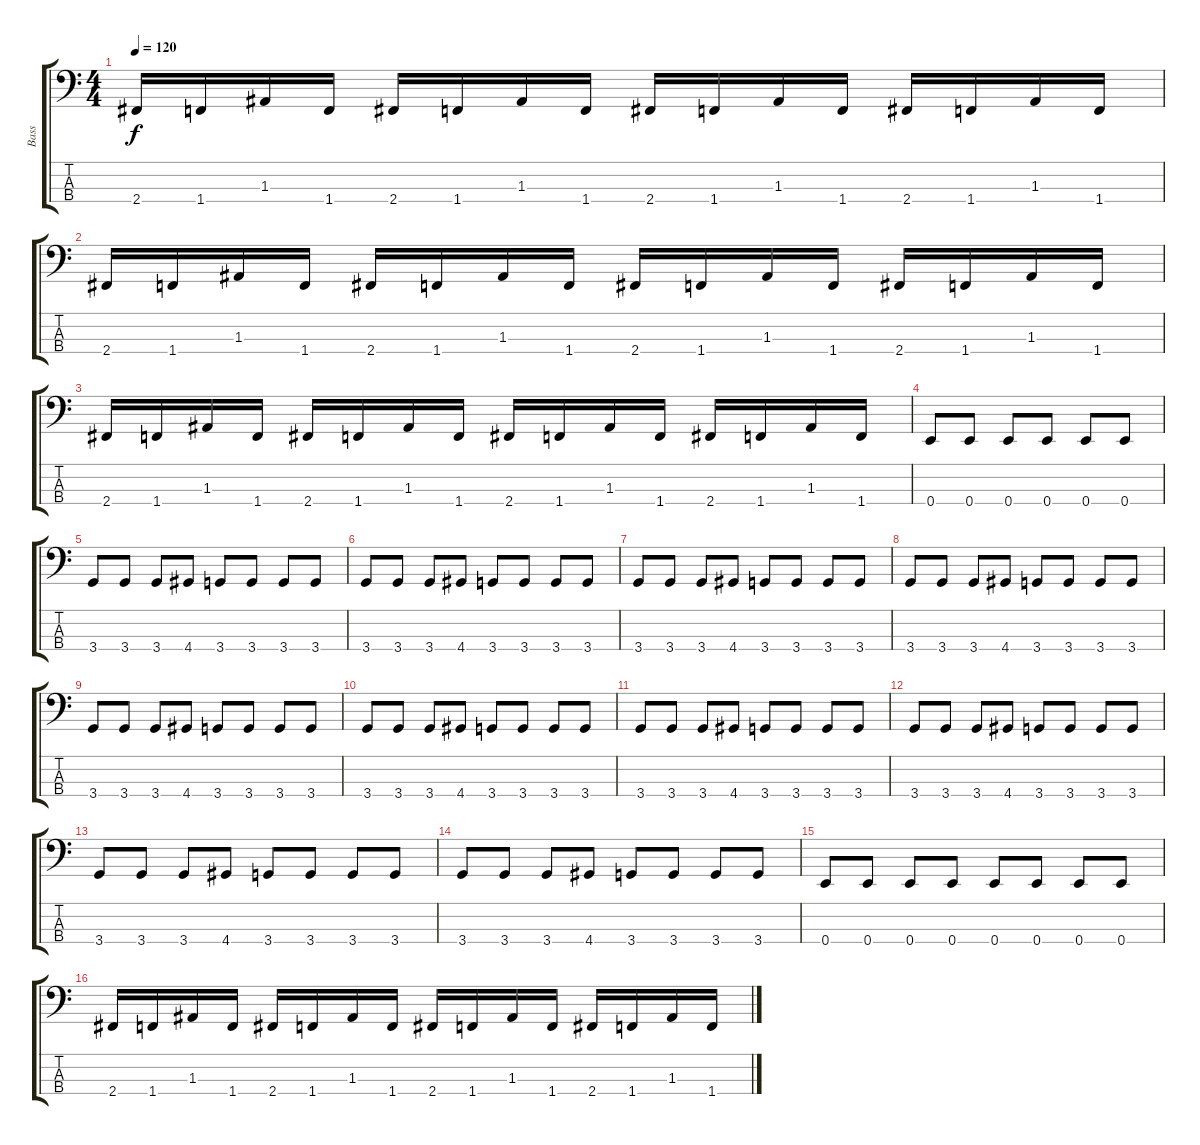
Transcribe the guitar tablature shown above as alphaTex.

\track ("Bass" "Bass") {instrument electricbassfinger}
\staff {score tabs}
\tuning (G2 D2 A1 E1) {hide}
\ts (4 4)
\tempo 120
\clef f4
\ks c
2.4.16{dy f instrument electricbassfinger} 1.4.16 1.3.16 1.4.16 2.4.16 1.4.16 1.3.16 1.4.16 2.4.16 1.4.16 1.3.16 1.4.16 2.4.16 1.4.16 1.3.16 1.4.16 |
2.4.16 1.4.16 1.3.16 1.4.16 2.4.16 1.4.16 1.3.16 1.4.16 2.4.16 1.4.16 1.3.16 1.4.16 2.4.16 1.4.16 1.3.16 1.4.16 |
2.4.16 1.4.16 1.3.16 1.4.16 2.4.16 1.4.16 1.3.16 1.4.16 2.4.16 1.4.16 1.3.16 1.4.16 2.4.16 1.4.16 1.3.16 1.4.16 |
0.4.8 0.4.8 0.4.8 0.4.8 0.4.8 0.4.8 |
3.4.8 3.4.8 3.4.8 4.4.8 3.4.8 3.4.8 3.4.8 3.4.8 |
3.4.8 3.4.8 3.4.8 4.4.8 3.4.8 3.4.8 3.4.8 3.4.8 |
3.4.8 3.4.8 3.4.8 4.4.8 3.4.8 3.4.8 3.4.8 3.4.8 |
3.4.8 3.4.8 3.4.8 4.4.8 3.4.8 3.4.8 3.4.8 3.4.8 |
3.4.8 3.4.8 3.4.8 4.4.8 3.4.8 3.4.8 3.4.8 3.4.8 |
3.4.8 3.4.8 3.4.8 4.4.8 3.4.8 3.4.8 3.4.8 3.4.8 |
3.4.8 3.4.8 3.4.8 4.4.8 3.4.8 3.4.8 3.4.8 3.4.8 |
3.4.8 3.4.8 3.4.8 4.4.8 3.4.8 3.4.8 3.4.8 3.4.8 |
3.4.8 3.4.8 3.4.8 4.4.8 3.4.8 3.4.8 3.4.8 3.4.8 |
3.4.8 3.4.8 3.4.8 4.4.8 3.4.8 3.4.8 3.4.8 3.4.8 |
0.4.8 0.4.8 0.4.8 0.4.8 0.4.8 0.4.8 0.4.8 0.4.8 |
2.4.16 1.4.16 1.3.16 1.4.16 2.4.16 1.4.16 1.3.16 1.4.16 2.4.16 1.4.16 1.3.16 1.4.16 2.4.16 1.4.16 1.3.16 1.4.16
